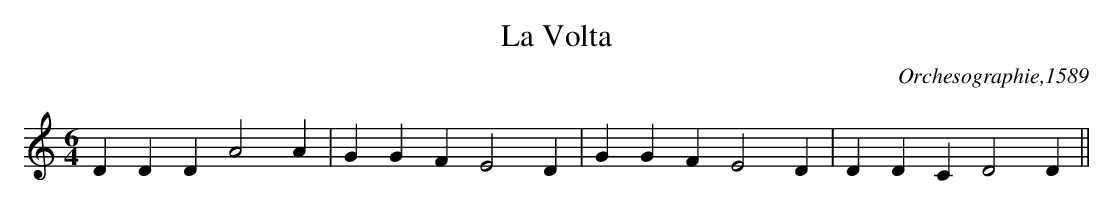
X:1
T:La Volta
C:Orchesographie,1589
L:1/4
M:6/4
K:D dorian
DDD A2A | GGF E2D |GGF E2D | DDC D2D ||
